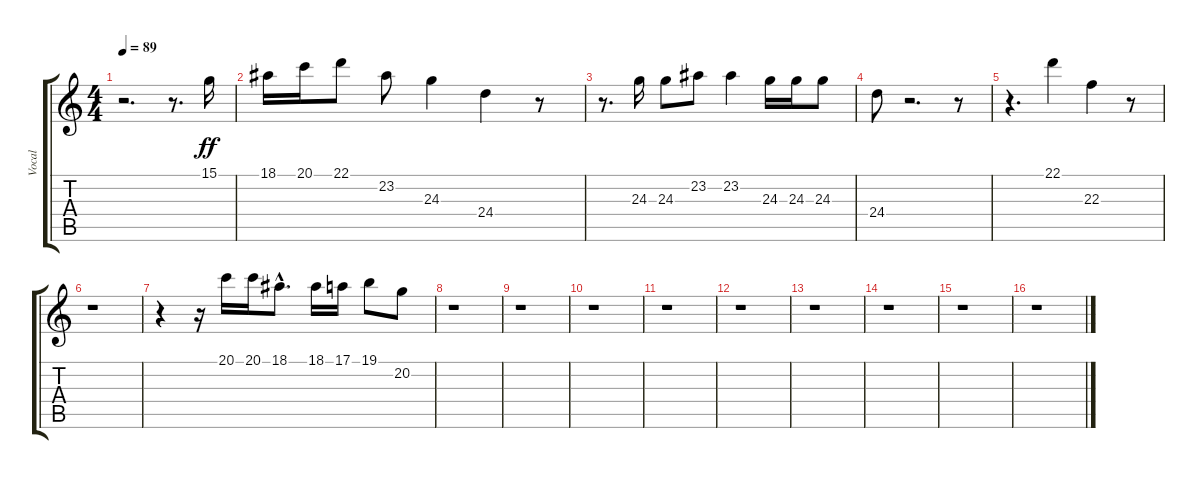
\track ("Vocal" "Vocal") {instrument lead2sawtooth}
\staff {score tabs}
\tuning (E4 B3 G3 D3 A2 E2) {hide}
\ts (4 4)
\tempo 89
\clef g2
\ks c
r.2{d dy ff} r.8{d} 15.1.16 |
18.1.16 20.1.16 22.1.8 23.2.8 24.3.4 24.4.4 r.8 |
r.8{d} 24.3.16 24.3.8 23.2.8 23.2.4 24.3.16 24.3.16 24.3.8 |
24.4.8 r.2{d} r.8 |
r.4{d} 22.1.4 22.3.4 r.8 |
r.1 |
r.4 r.16 20.1.16 20.1.16 18.1{hac}.8{d} 18.1.16 17.1.16 19.1.8 20.2.8 |
r.1 |
r.1 |
r.1 |
r.1 |
r.1 |
r.1 |
r.1 |
r.1 |
r.1
